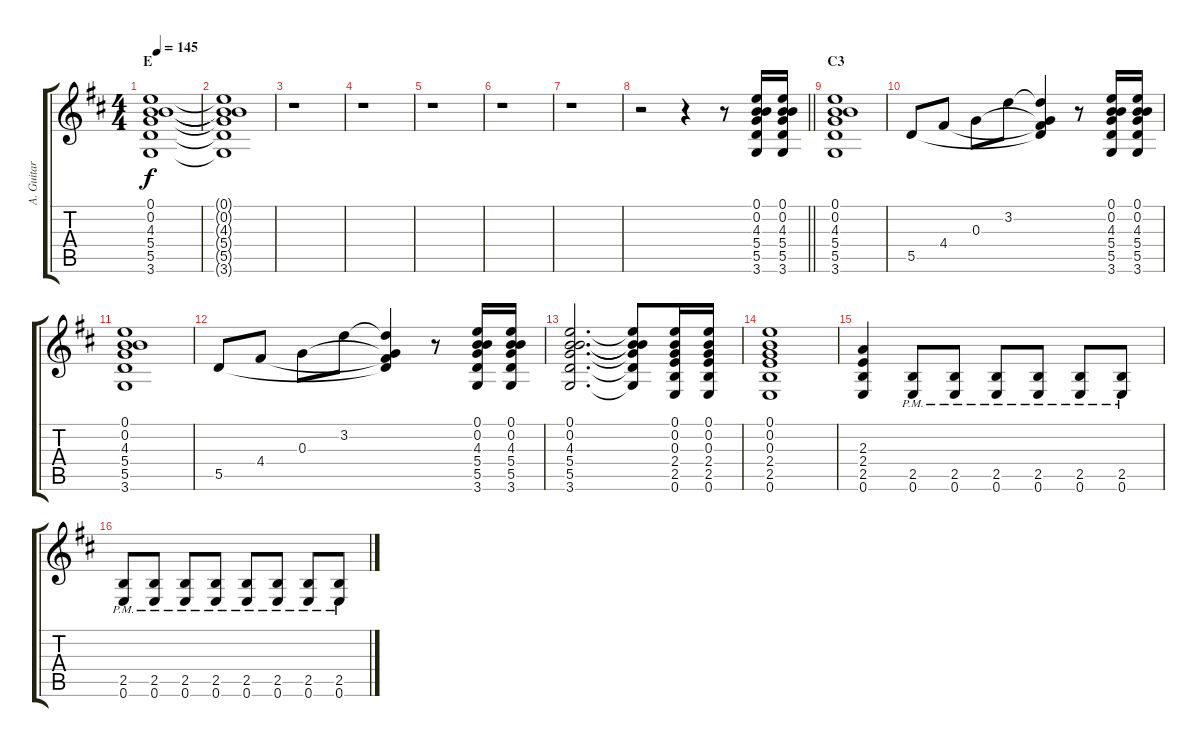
\track ("A. Guitar" "A. Guitar") {instrument acousticguitarsteel}
\staff {score tabs}
\tuning (E4 B3 G3 D3 A2 E2) {hide}
\ts (4 4)
\section ("" "E")
\tempo 145
\clef g2
\ks d
(0.1{t} 0.2{t} 4.3{t} 5.4{t} 5.5{t} 3.6{t}).1{dy f} |
(0.1{t} 0.2{t} 4.3{t} 5.4{t} 5.5{t} 3.6{t}).1 |
r.1 |
r.1 |
r.1 |
r.1 |
r.1 |
\barLineRight lightlight
r.2 r.4 r.8 (0.1 0.2 4.3 5.4 5.5 3.6).16 (0.1 0.2 4.3 5.4 5.5 3.6).16 |
\section ("" "C3")
(0.1 0.2 4.3 5.4 5.5 3.6).1 |
5.5.8 4.4.8 0.3.8 3.2.8 (3.2{t} 0.3{t} 4.4{t} 5.5{t}).4 r.8 (0.1 0.2 4.3 5.4 5.5 3.6).16 (0.1 0.2 4.3 5.4 5.5 3.6).16 |
(0.1 0.2 4.3 5.4 5.5 3.6).1 |
5.5.8 4.4.8 0.3.8 3.2.8 (3.2{t} 0.3{t} 4.4{t} 5.5{t}).4 r.8 (0.1 0.2 4.3 5.4 5.5 3.6).16 (0.1 0.2 4.3 5.4 5.5 3.6).16 |
(0.1 0.2 4.3 5.4 5.5 3.6).2{d} (0.1{t} 0.2{t} 4.3{t} 5.4{t} 5.5{t} 3.6{t}).8 (0.1 0.2 0.3 2.4 2.5 0.6).16 (0.1 0.2 0.3 2.4 2.5 0.6).16 |
(0.1 0.2 0.3 2.4 2.5 0.6).1 |
(2.3 2.4 2.5 0.6).4 (2.5{pm} 0.6{pm}).8 (2.5{pm} 0.6{pm}).8 (2.5{pm} 0.6{pm}).8 (2.5{pm} 0.6{pm}).8 (2.5{pm} 0.6{pm}).8 (2.5{pm} 0.6{pm}).8 |
(2.5{pm} 0.6{pm}).8 (2.5{pm} 0.6{pm}).8 (2.5{pm} 0.6{pm}).8 (2.5{pm} 0.6{pm}).8 (2.5{pm} 0.6{pm}).8 (2.5{pm} 0.6{pm}).8 (2.5{pm} 0.6{pm}).8 (2.5{pm} 0.6{pm}).8
